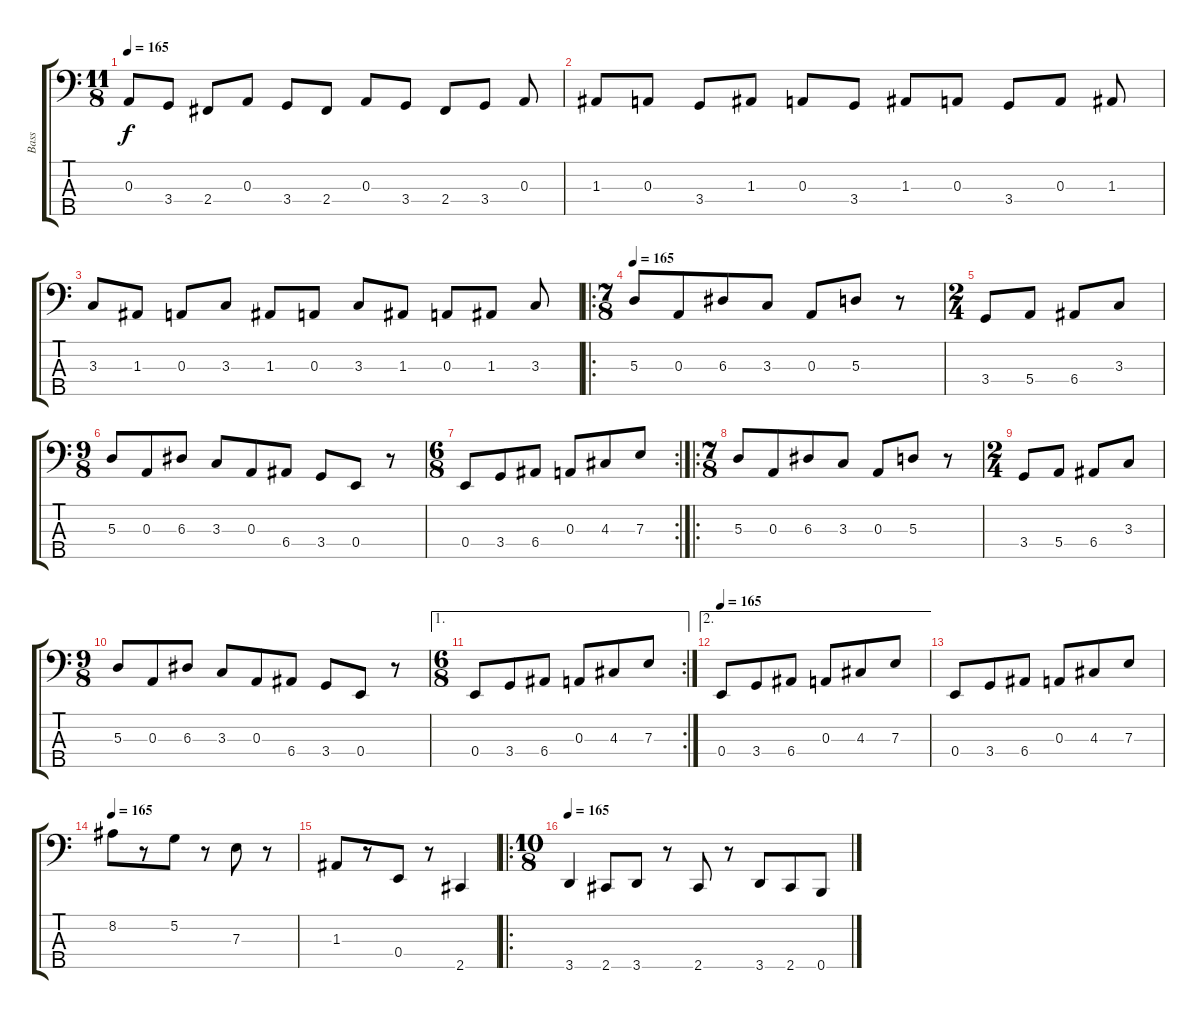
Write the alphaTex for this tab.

\track ("Bass" "Bass") {instrument electricbassfinger}
\staff {score tabs}
\tuning (G2 D2 A1 E1 B0) {hide}
\ts (11 8)
\tempo 165
\clef f4
\ks c
0.3.8{dy f} 3.4.8 2.4.8 0.3.8 3.4.8 2.4.8 0.3.8 3.4.8 2.4.8 3.4.8 0.3.8 |
1.3.8 0.3.8 3.4.8 1.3.8 0.3.8 3.4.8 1.3.8 0.3.8 3.4.8 0.3.8 1.3.8 |
3.3.8 1.3.8 0.3.8 3.3.8 1.3.8 0.3.8 3.3.8 1.3.8 0.3.8 1.3.8 3.3.8 |
\ro
\ts (7 8)
\tempo 165
5.3.8 0.3.8 6.3.8 3.3.8 0.3.8 5.3.8 r.8 |
\ts (2 4)
3.4.8 5.4.8 6.4.8 3.3.8 |
\ts (9 8)
5.3.8 0.3.8 6.3.8 3.3.8 0.3.8 6.4.8 3.4.8 0.4.8 r.8 |
\rc 2
\ts (6 8)
0.4.8 3.4.8 6.4.8 0.3.8 4.3.8 7.3.8 |
\ro
\ts (7 8)
5.3.8 0.3.8 6.3.8 3.3.8 0.3.8 5.3.8 r.8 |
\ts (2 4)
3.4.8 5.4.8 6.4.8 3.3.8 |
\ts (9 8)
5.3.8 0.3.8 6.3.8 3.3.8 0.3.8 6.4.8 3.4.8 0.4.8 r.8 |
\ae 1
\rc 2
\ts (6 8)
0.4.8 3.4.8 6.4.8 0.3.8 4.3.8 7.3.8 |
\ae 2
\tempo 165
0.4.8 3.4.8 6.4.8 0.3.8 4.3.8 7.3.8 |
0.4.8 3.4.8 6.4.8 0.3.8 4.3.8 7.3.8 |
\tempo 165
8.2.8 r.8 5.2.8 r.8 7.3.8 r.8 |
1.3.8 r.8 0.4.8 r.8 2.5.4 |
\ro
\ts (10 8)
\tempo 165
3.5.4 2.5.8 3.5.8 r.8 2.5.8 r.8 3.5.8 2.5.8 0.5.8
